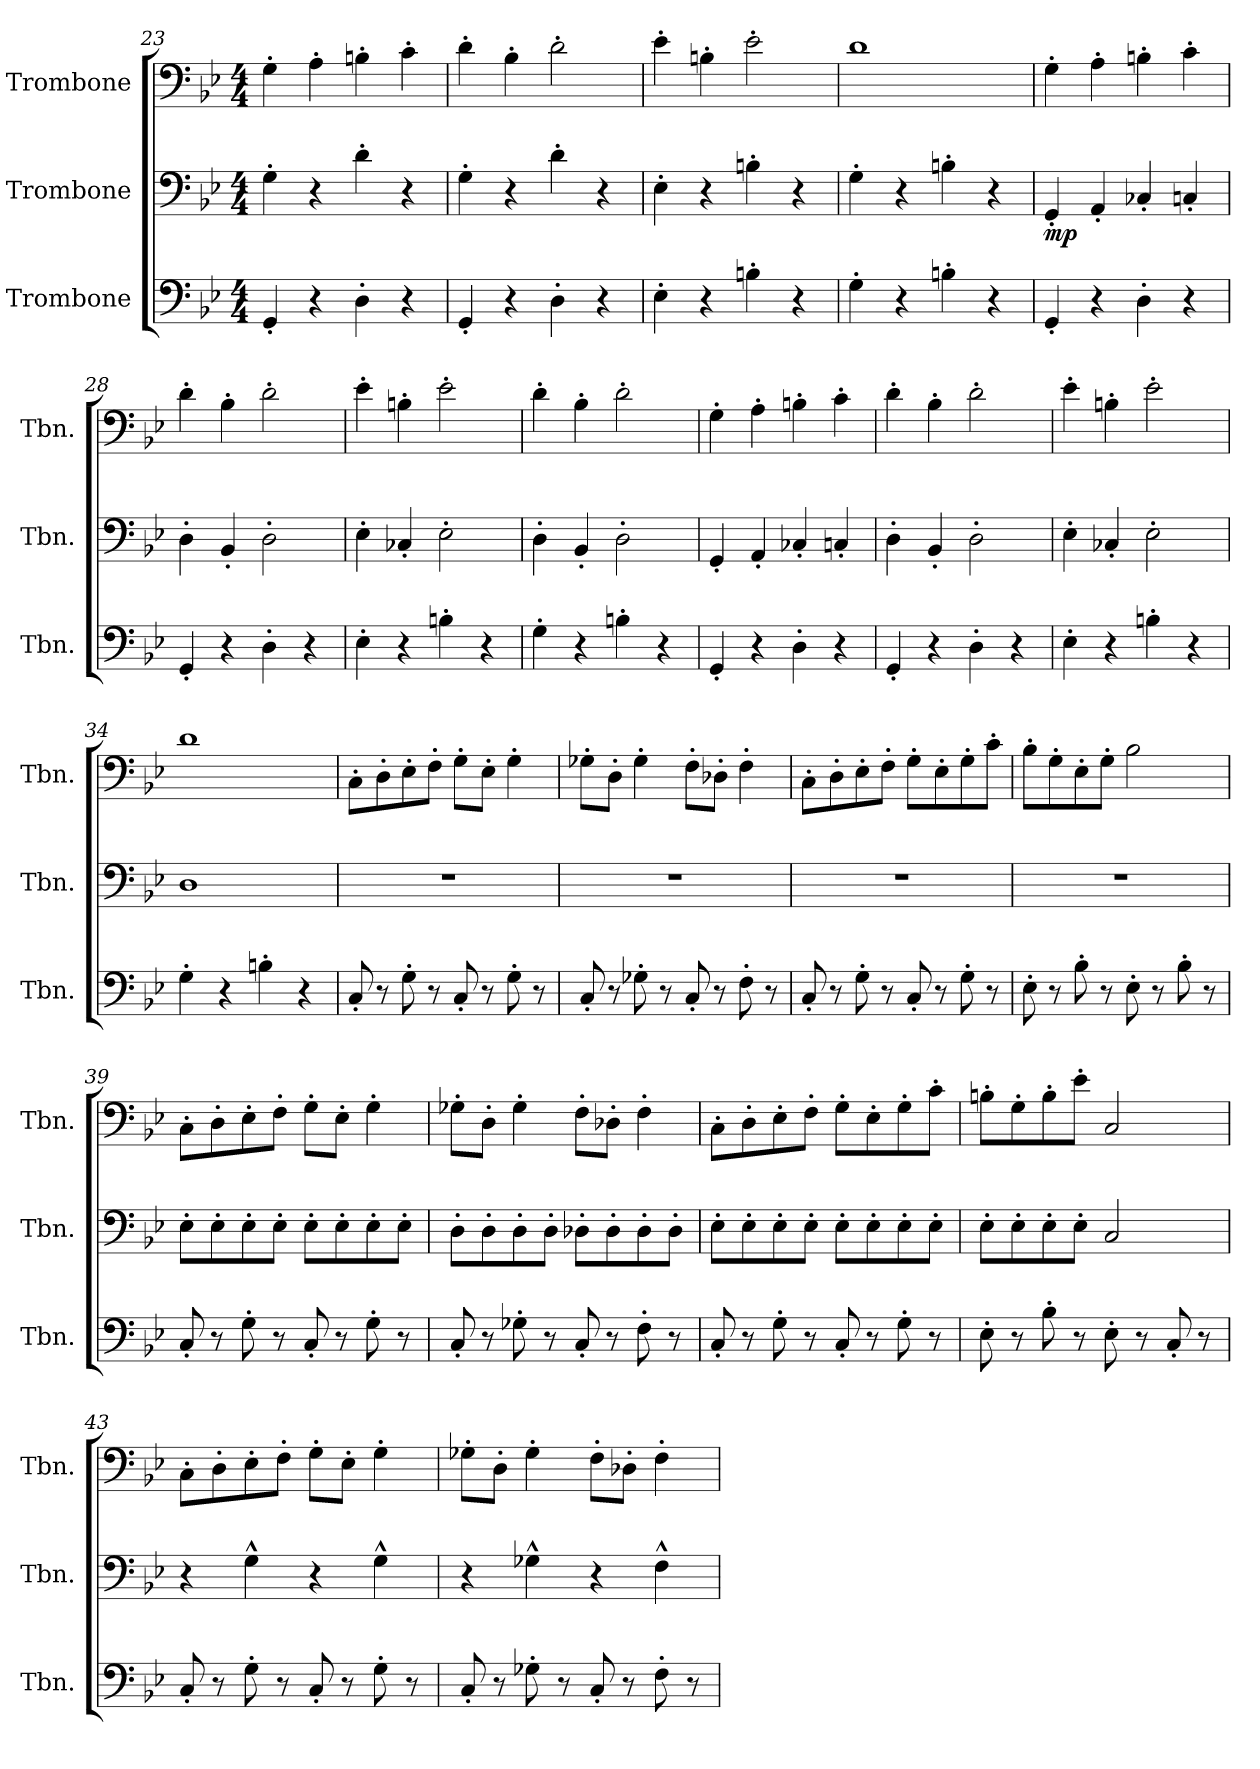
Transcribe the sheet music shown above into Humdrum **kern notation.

**kern	**kern	**dynam	**kern
*part3	*part2	*part2	*part1
*staff3	*staff2	*staff2	*staff1
*I"Trombone	*I"Trombone	*	*I"Trombone
*I'Tbn.	*I'Tbn.	*	*I'Tbn.
*clefF4	*clefF4	*	*clefF4
*k[b-e-]	*k[b-e-]	*	*k[b-e-]
*M4/4	*M4/4	*	*M4/4
=23	=23	=23	=23
4GG'/	4G'\	.	4G'\
4r	4r	.	4A'\
4D'\	4d'\	.	4Bn'\
4r	4r	.	4c'\
=24	=24	=24	=24
4GG'/	4G'\	.	4d'\
4r	4r	.	4B-'\
4D'\	4d'\	.	2d'\
4r	4r	.	.
!!LO:PB:g=z
=25	=25	=25	=25
4E-'\	4E-'\	.	4e-'\
4r	4r	.	4Bn'\
4Bn'\	4Bn'\	.	2e-'\
4r	4r	.	.
=26	=26	=26	=26
4G'\	4G'\	.	1d
4r	4r	.	.
4Bn'\	4Bn'\	.	.
4r	4r	.	.
=27	=27	=27	=27
!	!	!LO:DY:b	!
4GG'/	4GG'/	mp	4G'\
4r	4AA'/	.	4A'\
4D'\	4C-X'/	.	4Bn'\
4r	4Cn'/	.	4c'\
=28	=28	=28	=28
4GG'/	4D'\	.	4d'\
4r	4BB-'/	.	4B-'\
4D'\	2D'\	.	2d'\
4r	.	.	.
=29	=29	=29	=29
4E-'\	4E-'\	.	4e-'\
4r	4C-X'/	.	4Bn'\
4Bn'\	2E-'\	.	2e-'\
4r	.	.	.
=30	=30	=30	=30
4G'\	4D'\	.	4d'\
4r	4BB-'/	.	4B-'\
4Bn'\	2D'\	.	2d'\
4r	.	.	.
=31	=31	=31	=31
4GG'/	4GG'/	.	4G'\
4r	4AA'/	.	4A'\
4D'\	4C-X'/	.	4Bn'\
4r	4Cn'/	.	4c'\
!!LO:LB:g=z
=32	=32	=32	=32
4GG'/	4D'\	.	4d'\
4r	4BB-'/	.	4B-'\
4D'\	2D'\	.	2d'\
4r	.	.	.
=33	=33	=33	=33
4E-'\	4E-'\	.	4e-'\
4r	4C-X'/	.	4Bn'\
4Bn'\	2E-'\	.	2e-'\
4r	.	.	.
=34	=34	=34	=34
4G'\	1D	.	1d
4r	.	.	.
4Bn'\	.	.	.
4r	.	.	.
=35	=35	=35	=35
*	*	*	*MM100
8C'/	1r	.	8C'\L
8r	.	.	8D'\
8G'\	.	.	8E-'\
8r	.	.	8F'\J
8C'/	.	.	8G'\L
8r	.	.	8E-'\J
8G'\	.	.	4G'\
8r	.	.	.
=36	=36	=36	=36
8C'/	1r	.	8G-X'\L
8r	.	.	8D'\J
8G-X'\	.	.	4G-'\
8r	.	.	.
8C'/	.	.	8F'\L
8r	.	.	8D-X'\J
8F'\	.	.	4F'\
8r	.	.	.
!!LO:LB:g=z
=37	=37	=37	=37
8C'/	1r	.	8C'\L
8r	.	.	8D'\
8G'\	.	.	8E-'\
8r	.	.	8F'\J
8C'/	.	.	8G'\L
8r	.	.	8E-'\
8G'\	.	.	8G'\
8r	.	.	8c'\J
=38	=38	=38	=38
8E-'\	1r	.	8B-'\L
8r	.	.	8G'\
8B-'\	.	.	8E-'\
8r	.	.	8G'\J
8E-'\	.	.	2B-\
8r	.	.	.
8B-'\	.	.	.
8r	.	.	.
=39	=39	=39	=39
8C'/	8E-'\L	.	8C'\L
8r	8E-'\	.	8D'\
8G'\	8E-'\	.	8E-'\
8r	8E-'\J	.	8F'\J
8C'/	8E-'\L	.	8G'\L
8r	8E-'\	.	8E-'\J
8G'\	8E-'\	.	4G'\
8r	8E-'\J	.	.
=40	=40	=40	=40
8C'/	8D'\L	.	8G-X'\L
8r	8D'\	.	8D'\J
8G-X'\	8D'\	.	4G-'\
8r	8D'\J	.	.
8C'/	8D-X'\L	.	8F'\L
8r	8D-'\	.	8D-X'\J
8F'\	8D-'\	.	4F'\
8r	8D-'\J	.	.
!!LO:LB:g=z
=41	=41	=41	=41
8C'/	8E-'\L	.	8C'\L
8r	8E-'\	.	8D'\
8G'\	8E-'\	.	8E-'\
8r	8E-'\J	.	8F'\J
8C'/	8E-'\L	.	8G'\L
8r	8E-'\	.	8E-'\
8G'\	8E-'\	.	8G'\
8r	8E-'\J	.	8c'\J
=42	=42	=42	=42
8E-'\	8E-'\L	.	8Bn'\L
8r	8E-'\	.	8G'\
8B-'\	8E-'\	.	8B'\
8r	8E-'\J	.	8e-'\J
8E-'\	2C/	.	2C/
8r	.	.	.
8C'/	.	.	.
8r	.	.	.
=43	=43	=43	=43
*	*	*	*MM120
8C'/	4r	.	8C'\L
8r	.	.	8D'\
8G'\	4G^^\	.	8E-'\
8r	.	.	8F'\J
8C'/	4r	.	8G'\L
8r	.	.	8E-'\J
8G'\	4G^^\	.	4G'\
8r	.	.	.
=44	=44	=44	=44
8C'/	4r	.	8G-X'\L
8r	.	.	8D'\J
8G-X'\	4G-X^^\	.	4G-'\
8r	.	.	.
8C'/	4r	.	8F'\L
8r	.	.	8D-X'\J
8F'\	4F^^\	.	4F'\
8r	.	.	.
=	=	=	=
*-	*-	*-	*-
